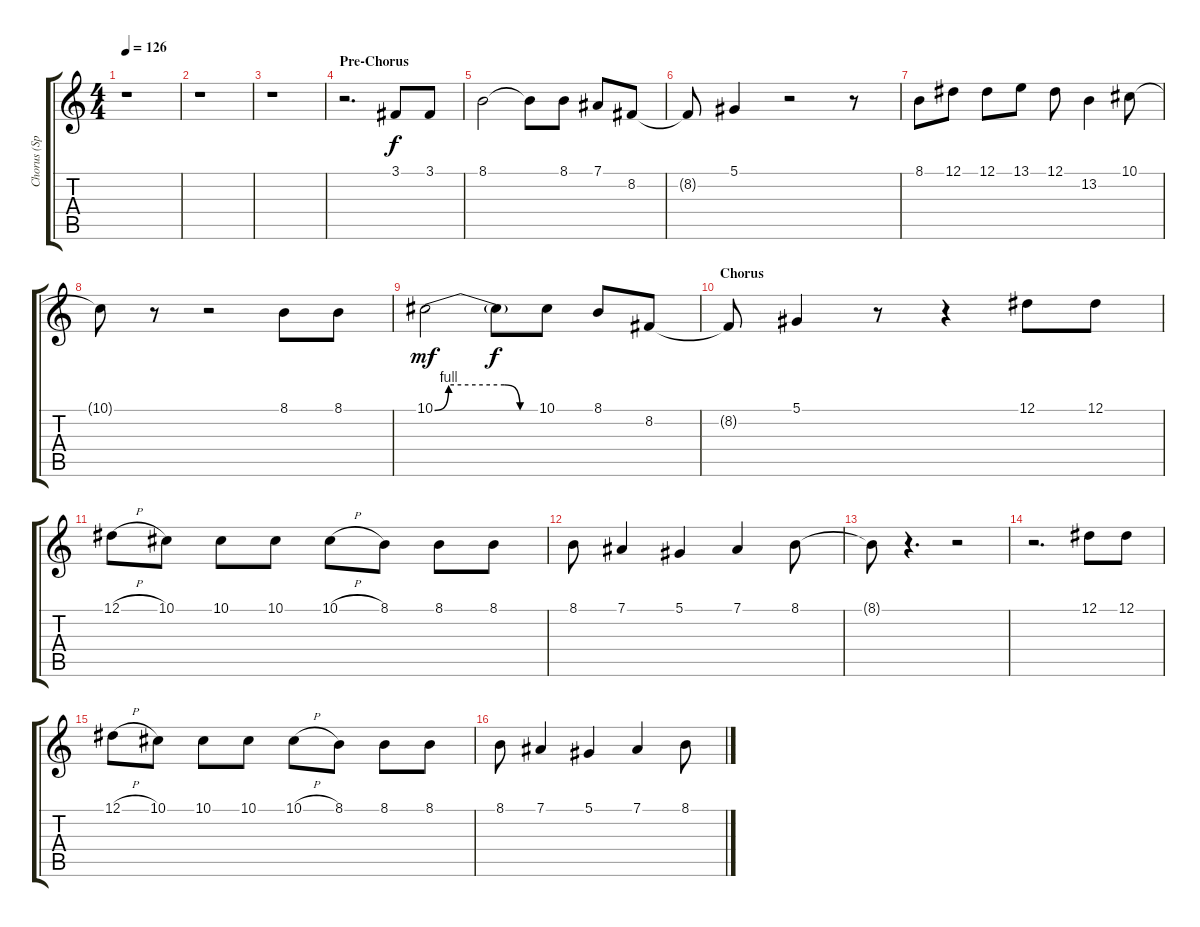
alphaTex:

\track ("Chorus (Spanish)" "Chorus (Sp") {instrument choiraahs}
\staff {score tabs}
\tuning (Eb4 Bb3 Gb3 Db3 Ab2 Eb2) {hide}
\ts (4 4)
\tempo 126
\clef g2
\ks c
r.1{dy f} |
r.1 |
r.1 |
\section ("" "Pre-Chorus")
r.2{d} 3.1.8 3.1.8 |
8.1.2 8.1{t}.8 8.1.8 7.1.8 8.2.8 |
8.2{t}.8 5.1.4 r.2 r.8 |
8.1.8 12.1.8 12.1.8 13.1.8 12.1.8 13.2.4 10.1.8 |
10.1{t}.8 r.8 r.2 8.1.8 8.1.8 |
10.1{be (custom 0 0 8 4 40 4 49 0 60 0)}.2{dy mf} 10.1{t}.8{dy f} 10.1.8 8.1.8 8.2.8 |
\section ("" "Chorus")
8.2{t}.8 5.1.4 r.8 r.4 12.1.8 12.1.8 |
12.1{h}.8 10.1.8 10.1.8 10.1.8 10.1{h}.8 8.1.8 8.1.8 8.1.8 |
8.1.8 7.1.4 5.1.4 7.1.4 8.1.8 |
8.1{t}.8 r.4{d} r.2 |
r.2{d} 12.1.8 12.1.8 |
12.1{h}.8 10.1.8 10.1.8 10.1.8 10.1{h}.8 8.1.8 8.1.8 8.1.8 |
8.1.8 7.1.4 5.1.4 7.1.4 8.1.8
